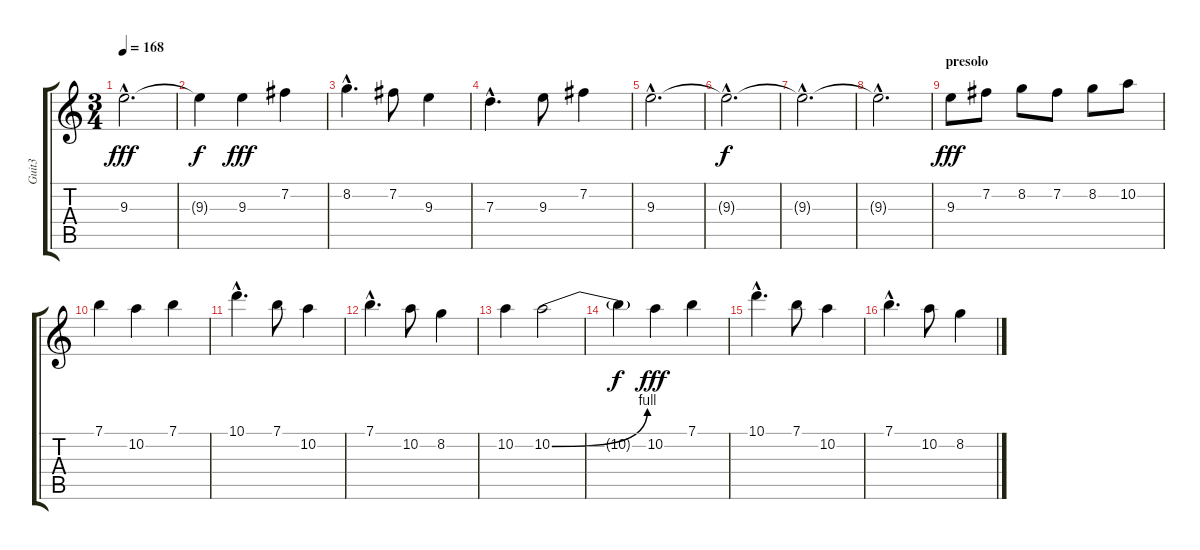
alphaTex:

\track ("Guit3" "Guit3") {instrument overdrivenguitar}
\staff {score tabs}
\tuning (E4 B3 G3 D3 A2 E2) {hide}
\ts (3 4)
\tempo 168
\clef g2
\ks c
9.3{hac}.2{d dy fff} |
9.3{t}.4{dy f} 9.3.4{dy fff} 7.2.4 |
8.2{hac}.4{d} 7.2.8 9.3.4 |
7.3{hac}.4{d} 9.3.8 7.2.4 |
9.3{hac}.2{d} |
9.3{hac t}.2{d dy f} |
9.3{hac t}.2{d} |
9.3{hac t}.2{d} |
\section ("" "presolo")
9.3.8{dy fff volume 13 instrument overdrivenguitar} 7.2.8 8.2.8 7.2.8 8.2.8 10.2.8 |
7.1.4 10.2.4 7.1.4 |
10.1{hac}.4{d} 7.1.8 10.2.4 |
7.1{hac}.4{d} 10.2.8 8.2.4 |
10.2.4 10.2{be (bend 0 0 60 4)}.2 |
10.2{t}.4{dy f} 10.2.4{dy fff} 7.1.4 |
10.1{hac}.4{d} 7.1.8 10.2.4 |
7.1{hac}.4{d} 10.2.8 8.2.4
